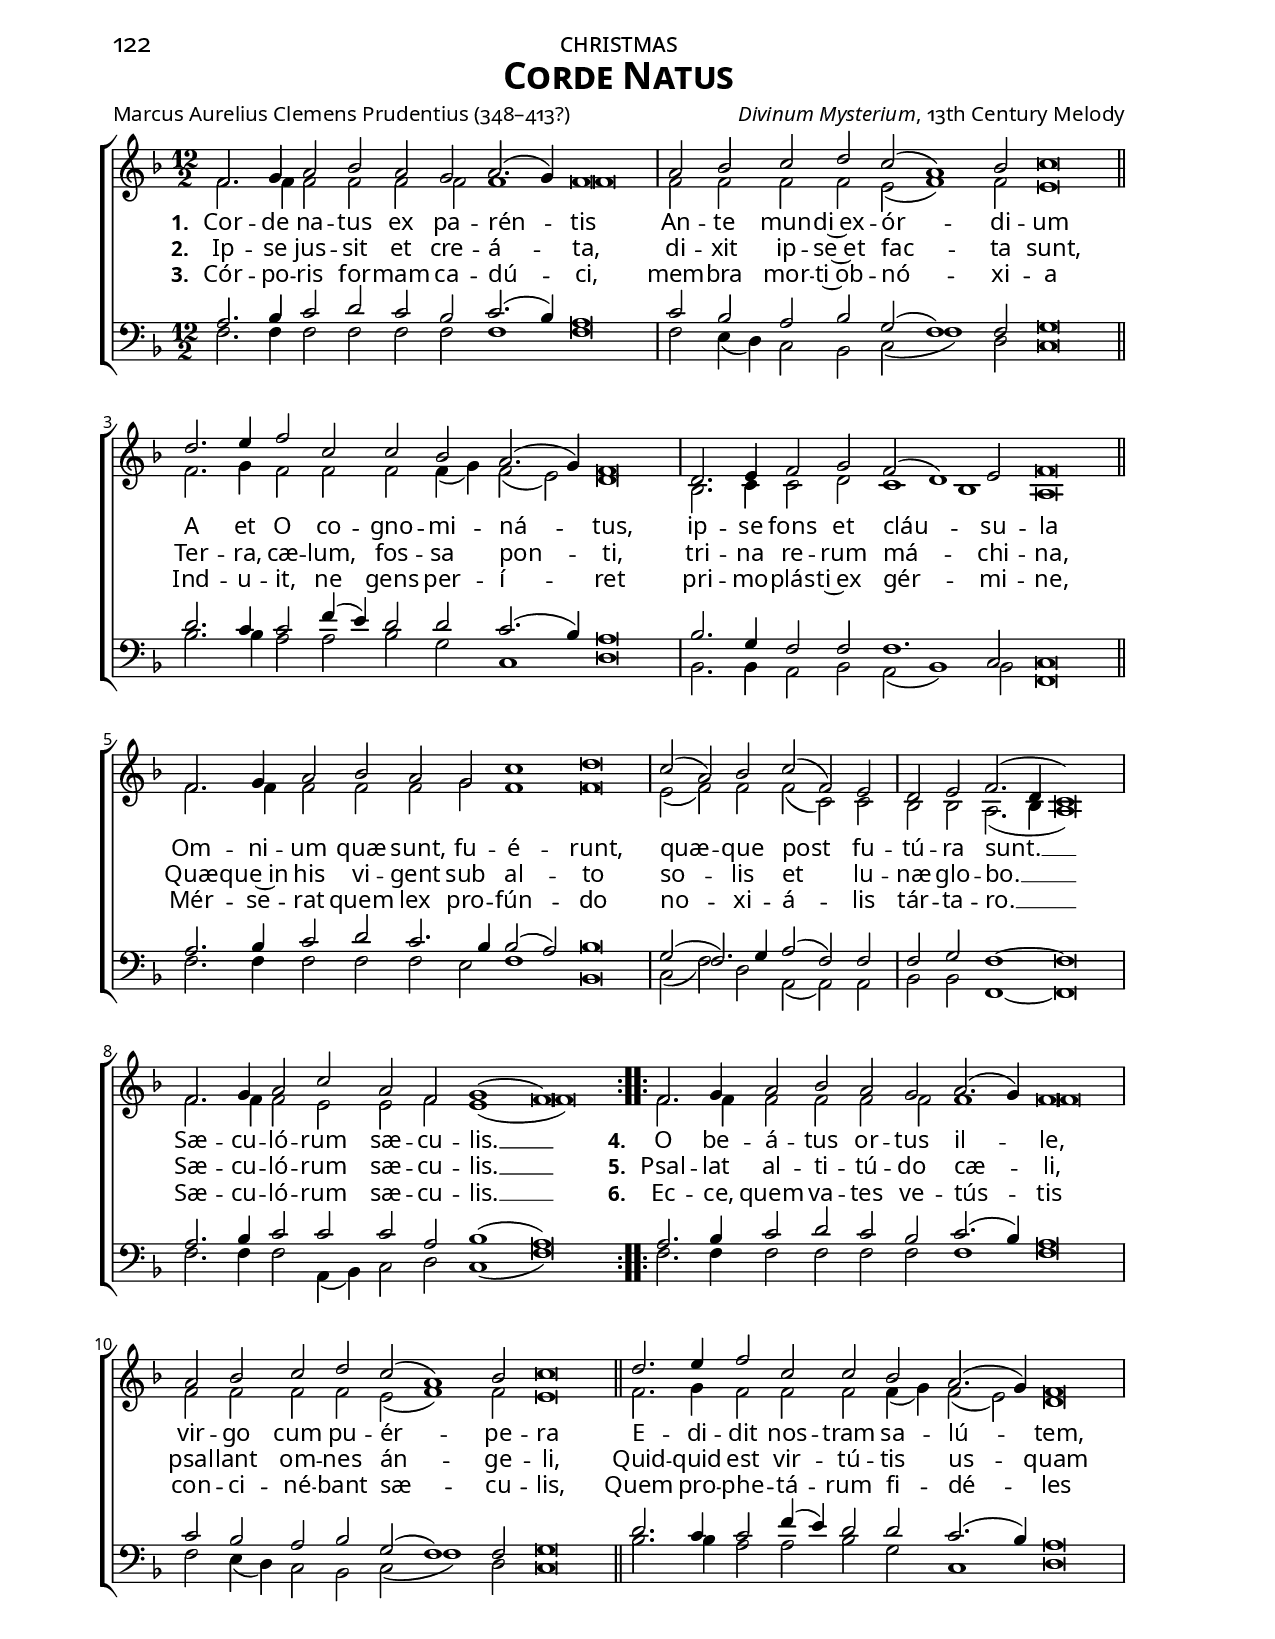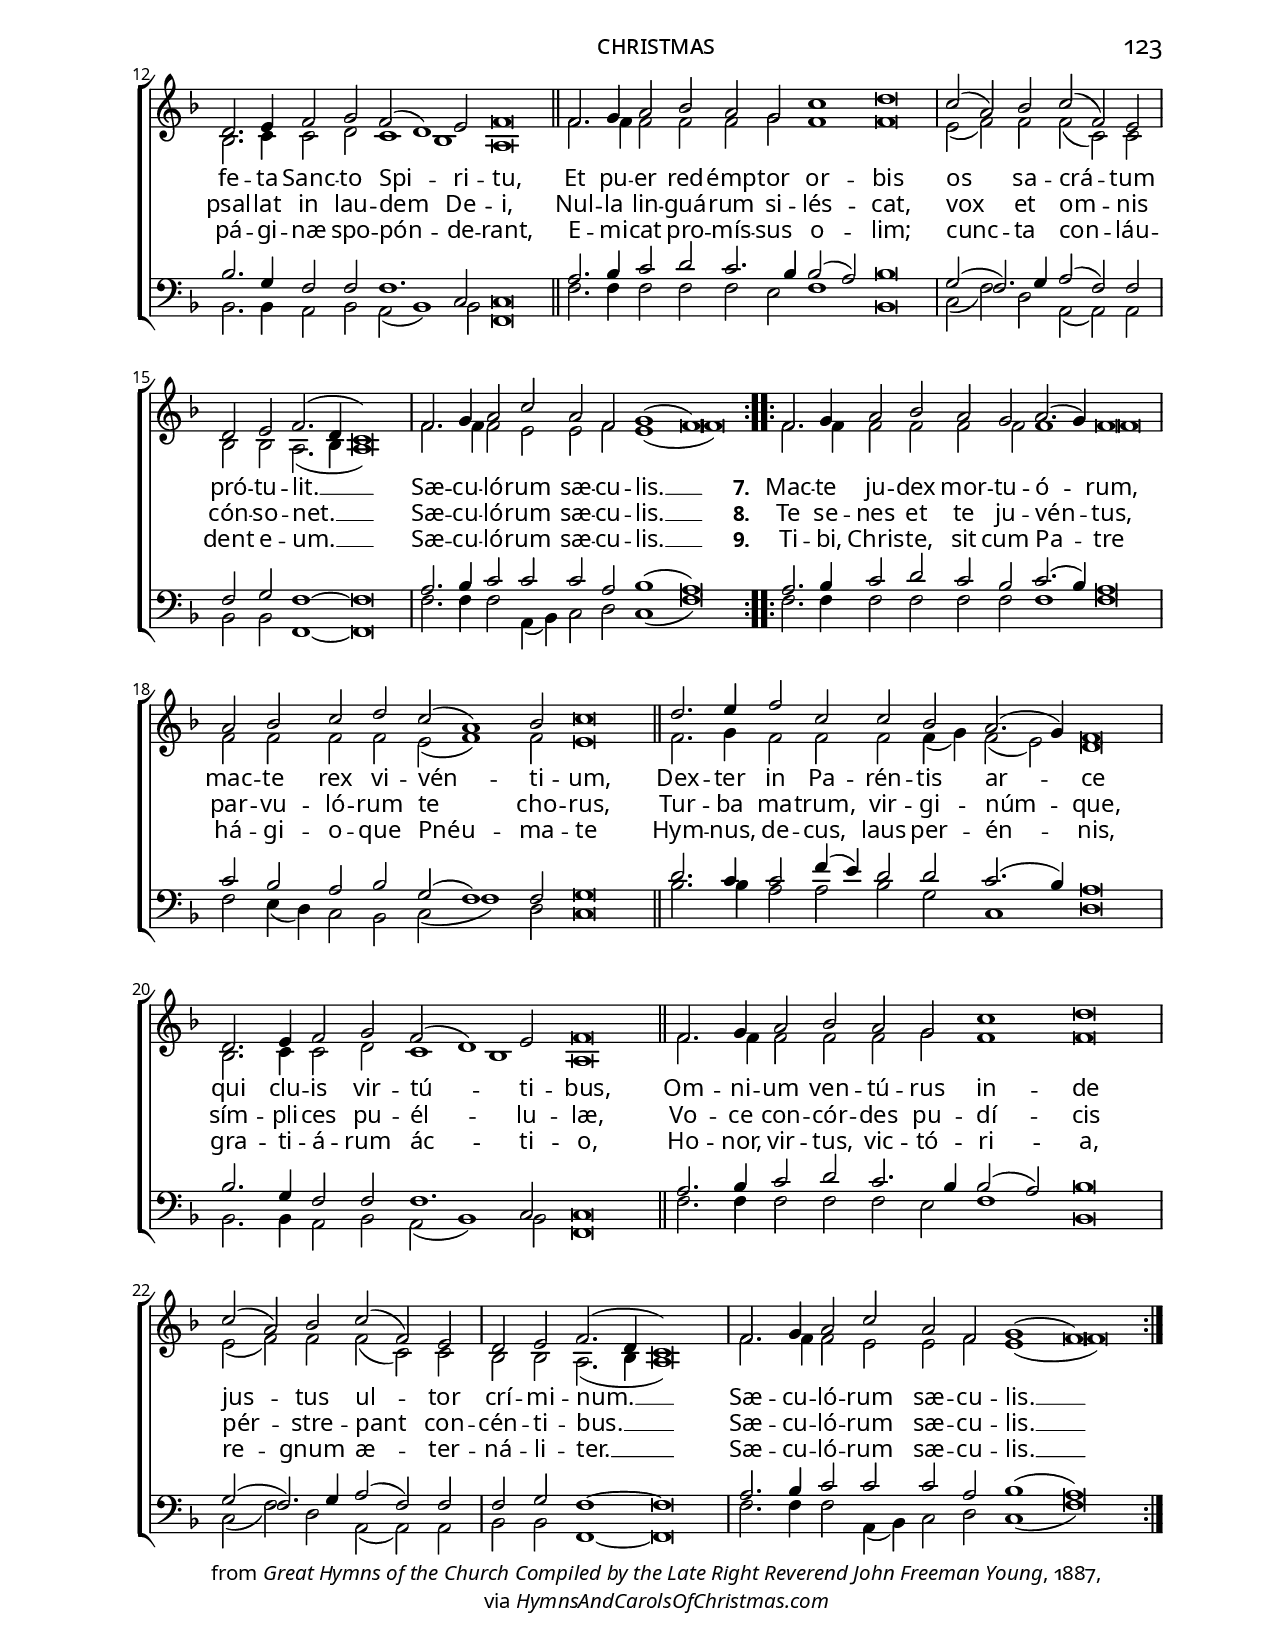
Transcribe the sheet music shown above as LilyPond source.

\version "2.14.2"
\include "util.ly"
\header {
  title = \markup{\override #'(font-name . "Garamond Premier Pro Semibold"){ \abs-fontsize #18 \smallCapsOldStyle"Corde Natus"}}
  poet = \markup\oldStyleNum"Marcus Aurelius Clemens Prudentius (348–413?)"
  composer = \markup\concat{\italic"Divinum Mysterium" \oldStyleNum", 13th Century Melody"}
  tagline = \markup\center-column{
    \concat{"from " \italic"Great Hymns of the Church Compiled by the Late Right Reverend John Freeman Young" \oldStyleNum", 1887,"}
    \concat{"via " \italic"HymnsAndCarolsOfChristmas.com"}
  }
}
\paper {
  %print-all-headers = ##t
  paper-height = 11\in
  paper-width = 8.5\in
  indent = 0\in
  %system-system-spacing = #'((basic-distance . 10) (padding . 0))
  system-system-spacing =
    #'((basic-distance . 0)
       (minimum-distance . 0)
       (padding . -5)
       (stretchability . 100))
  ragged-last-bottom = ##f
  ragged-bottom = ##f
  two-sided = ##t
  inner-margin = 1\in
  outer-margin = 0.75\in
  top-margin = 0.26\in
  bottom-margin = 0.25\in
  first-page-number = #122
  print-first-page-number = ##t
  headerLine = \markup{\override #'(font-name . "Garamond Premier Pro") \smallCapsOldStyle"christmas"}
  oddHeaderMarkup = \markup\fill-line{
     \override #'(font-name . "Garamond Premier Pro")\abs-fontsize #12.5
     \combine 
        \fill-line{"" \on-the-fly #print-page-number-check-first
        \oldStylePageNum""
        }
        \fill-line{\headerLine}
  }
  evenHeaderMarkup = \markup {
     \override #'(font-name . "Garamond Premier Pro")\abs-fontsize #12.5
     \combine
        \on-the-fly #print-page-number-check-first
        \oldStylePageNum""
        \fill-line{\headerLine}
  }
}
#(set-global-staff-size 18) \paper{ #(define fonts (make-pango-font-tree "Garamond Premier Pro" "Garamond Premier Pro" "Garamond Premier Pro" (/ 18 20))) }
%6.14 #(set-global-staff-size 14) \paper{ #(define fonts (make-pango-font-tree "Garamond Premier Pro" "Garamond Premier Pro" "Garamond Premier Pro" (/ 14 20))) }
%6x9 #(set-global-staff-size 14.5) \paper{ #(define fonts (make-pango-font-tree "Garamond Premier Pro" "Garamond Premier Pro" "Garamond Premier Pro" (/ 14.5 20))) }
global = {
  \key f \major
  \time 12/2
  \autoBeamOff
  \override DynamicLineSpanner #'staff-padding = #0.0
  \override DynamicLineSpanner #'Y-extent = #'(-1 . 1)
}

sopMusic = \relative c' {
  \repeat volta 3 {
    f2. g4 a2 bes a g a2.( g4) f\breve |
    a2 bes c d c( a1) bes2 c\breve \bar "||"
    
    d2. e4 f2 c c bes a2.( g4) f\breve |
    d2. e4 f2 g f( d1) e2 f\breve \bar "||"
    
    f2. g4 a2 bes a g c1 d\breve |
    \partial 2*6 c2( a) bes c( f,) e |
    
    \partial 2*8 d2 e f2.( d4 c\breve) |
    f2. g4 a2 c a f g1( f\breve)
  }
}
sopWords = \lyricmode {
  
}

altoMusic = \relative c' {
  f2. f4 f2 f f f f1 f\breve |
  f2 f f f e( f1) f2 e\breve \bar "||"
  
  f2. g4 f2 f f f4( g) f2( e) d\breve |
  bes2. c4 c2 d c1 bes a\breve \bar "||"
  
  f'2. f4 f2 f f g f1 f\breve |
  e2( f) f f( c) c |
  
  bes2 bes a2.( bes4 a\breve) |
  f'2. f4 f2 e e f e1( f\breve)
}
altoWords = \lyricmode {
  \dropLyricsIX
  \set associatedVoice = "sopranos"
  \set stanza = #"1. "
  Cor -- de na -- tus ex pa -- rén -- tis
  An -- te mun -- di~ex -- ór -- di -- um
  A et O co -- gno -- mi -- ná -- tus,
  ip -- se fons et cláu -- su -- la
  Om -- ni -- um quæ sunt, fu -- é -- runt,
  quæ -- que post fu -- tú -- ra sunt. __
  Sæ -- cu -- ló -- rum sæ -- cu -- lis. __
  
  \set stanza = #"4. "
  O be -- á -- tus or -- tus il -- le,
  vir -- go cum pu -- ér -- pe -- ra
  E -- di -- dit nos -- tram sa -- lú -- tem,
  fe -- ta Sanc -- to Spi -- ri -- tu,
  Et pu -- er red -- émp -- tor or -- bis
  os sa -- crá -- tum pró -- tu -- lit. __
  Sæ -- cu -- ló -- rum sæ -- cu -- lis. __
  
  
  \set stanza = #"7. "
  Mac -- te ju -- dex mor -- tu -- ó -- rum,
  mac -- te rex vi -- vén -- ti -- um,
  Dex -- ter in Pa -- rén -- tis ar -- ce
  qui clu -- is vir -- tú -- ti -- bus,
  Om -- ni -- um ven -- tú -- rus in -- de
  jus -- tus ul -- tor crí -- mi -- num. __
  Sæ -- cu -- ló -- rum sæ -- cu -- lis. __
}
altoWordsII = \lyricmode {
  \dropLyricsIX
%\markup\italic
  \set associatedVoice = "sopranos"
  \set stanza = #"2. "
  Ip -- se jus -- sit et cre -- á -- ta,
  di -- xit ip -- se~et fac -- ta sunt,
  Ter -- ra, cæ -- lum, fos -- sa pon -- ti,
  tri -- na re -- rum má -- chi -- na,
  Quæ -- que~in his vi -- gent sub al -- to
  so -- lis et lu -- næ glo -- bo. __
  Sæ -- cu -- ló -- rum sæ -- cu -- lis. __
  
  \set stanza = #"5. "
  Psal -- lat al -- ti -- tú -- do cæ -- li,
  psal -- lant om -- nes án -- ge -- li,
  Quid -- quid est vir -- tú -- tis us -- quam
  psal -- lat in lau -- dem De -- i,
  Nul -- la lin -- guá -- rum si -- lés -- cat,
  vox et om -- nis cón -- so -- net. __
  Sæ -- cu -- ló -- rum sæ -- cu -- lis. __
  
  \set stanza = #"8. "
  Te se -- nes et te ju -- vén -- tus,
  par -- vu -- ló -- rum te cho -- rus,
  Tur -- ba ma -- trum, vir -- gi -- núm -- que,
  sím -- pli -- ces pu -- él -- lu -- læ,
  Vo -- ce con -- cór -- des pu -- dí -- cis
  pér -- stre -- pant con -- cén -- ti -- bus. __
  Sæ -- cu -- ló -- rum sæ -- cu -- lis. __
}
altoWordsIII = \lyricmode {
  \dropLyricsIX
  \set associatedVoice = "sopranos"
  \set stanza = #"3. "
  Cór -- po -- ris for -- mam ca -- dú -- ci,
  mem -- bra mor -- ti~ob -- nó -- xi -- a
  Ind -- u -- it, ne gens per -- í -- ret
  pri -- mo -- plás -- ti~ex gér -- mi -- ne,
  Mér -- se -- rat quem lex pro -- fún -- do
  no -- xi -- á -- lis tár -- ta -- ro. __
  Sæ -- cu -- ló -- rum sæ -- cu -- lis. __
  
  
  \set stanza = #"6. "
  Ec -- ce, quem va -- tes ve -- tús -- tis
  con -- ci -- né -- bant sæ -- cu -- lis,
  Quem pro -- phe -- tá -- rum fi -- dé -- les
  pá -- gi -- næ spo -- pón -- de -- rant,
  E -- mi -- cat pro -- mís -- sus o -- lim;
  cunc -- ta con -- láu -- dent e -- um. __
  Sæ -- cu -- ló -- rum sæ -- cu -- lis. __
  
  \set stanza = #"9. "
  Ti -- bi, Chris -- te, sit cum Pa -- tre
  há -- gi -- o -- que Pnéu -- ma -- te
  Hym -- nus, de -- cus, laus per -- én -- nis,
  gra -- ti -- á -- rum ác -- ti -- o,
  Ho -- nor, vir -- tus, vic -- tó -- ri -- a,
  re -- gnum æ -- ter -- ná -- li -- ter. __
  Sæ -- cu -- ló -- rum sæ -- cu -- lis. __
}
altoWordsIV = \lyricmode {
  \set associatedVoice = "sopranos"
}
altoWordsV = \lyricmode {
  \set associatedVoice = "sopranos"
}
altoWordsVI = \lyricmode {
  \set associatedVoice = "sopranos"
}
altoWordsVII = \lyricmode {
  \set associatedVoice = "sopranos"
}
altoWordsVIII = \lyricmode {
  \set associatedVoice = "sopranos"
}
altoWordsIX = \lyricmode {
  \set associatedVoice = "sopranos"
}
tenorMusic = \relative c' {
  a2. bes4 c2 d c bes c2.( bes4) a\breve |
  c2 bes a bes g( f1) f2 g\breve \bar "||"
  
  d'2. c4 c2 f4( e) d2 d c2.( bes4) a\breve |
  bes2. g4 f2 f f1. c2 c\breve \bar "||"
  
  a'2. bes4 c2 d c2. bes4 bes2( a) bes\breve |
  g2( f2.) g4 a2( f) f |
  
  f2 g f1~f\breve |
  a2. bes4 c2 c c a bes1( a\breve)
}
tenorWords = \lyricmode {

}

bassMusic = \relative c {
  f2. f4 f2 f f f f1 f\breve |
  f2 e4( d) c2 bes c( f1) d2 c\breve \bar "||"
  
  bes'2. bes4 a2 a bes g c,1 d\breve |
  bes2. bes4 a2 bes a( bes1) bes2 f\breve \bar "||"
  
  f'2. f4 f2 f f e f1 bes,\breve |
  c2( f) d a( a) a |
  
  bes2 bes f1~ f\breve |
  f'2. f4 f2 a,4( bes) c2 d c1( f\breve)
}
bassWords = \lyricmode {

}

pianoRH = \relative c' {
  
}
pianoLH = \relative c' {
  
}

\score {
  <<
   \new ChoirStaff <<
    \new Staff = women <<
      \new Voice = "sopranos" { \voiceOne << \global \repeat unfold3\sopMusic >> }
      \new Voice = "altos" { \voiceTwo << \global \repeat unfold3\altoMusic >> }
    >>
    \new Lyrics \with { alignAboveContext = #"women" \override VerticalAxisGroup #'nonstaff-relatedstaff-spacing = #'((basic-distance . 1))} \lyricsto "sopranos" \sopWords
    \new Lyrics = "altosIX"  \with { alignBelowContext = #"women" } \lyricsto "altos" \altoWordsIX
    \new Lyrics = "altosVIII"  \with { alignBelowContext = #"women" } \lyricsto "altos" \altoWordsVIII
    \new Lyrics = "altosVII"  \with { alignBelowContext = #"women" } \lyricsto "altos" \altoWordsVII
    \new Lyrics = "altosVI"  \with { alignBelowContext = #"women" } \lyricsto "altos" \altoWordsVI
    \new Lyrics = "altosV"  \with { alignBelowContext = #"women" } \lyricsto "altos" \altoWordsV
    \new Lyrics = "altosIV"  \with { alignBelowContext = #"women" } \lyricsto "altos" \altoWordsIV
    \new Lyrics = "altosIII"  \with { alignBelowContext = #"women" } \lyricsto "altos" \altoWordsIII
    \new Lyrics = "altosII"  \with { alignBelowContext = #"women" } \lyricsto "altos" \altoWordsII
    \new Lyrics = "altos"  \with { alignBelowContext = #"women" \override VerticalAxisGroup #'nonstaff-relatedstaff-spacing = #'((padding . -0.5))} \lyricsto "altos" \altoWords
   \new Staff = men <<
      \clef bass
      \new Voice = "tenors" { \voiceOne << \global \repeat unfold3\tenorMusic >> }
      \new Voice = "basses" { \voiceTwo << \global \repeat unfold3\bassMusic >> }
    >>
    \new Lyrics \with { alignAboveContext = #"men" \override VerticalAxisGroup #'nonstaff-relatedstaff-spacing = #'((basic-distance . 1)) } \lyricsto "tenors" \tenorWords
    \new Lyrics \with { alignBelowContext = #"men" \override VerticalAxisGroup #'nonstaff-relatedstaff-spacing = #'((basic-distance . 1)) } \lyricsto "basses" \bassWords
  >>
%    \new PianoStaff << \new Staff { \new Voice { \pianoRH } } \new Staff { \clef "bass" \pianoLH } >>
  >>
  \layout {
  \context {
    \Lyrics
    \override LyricText #'font-size = #1.3
  }
%6.14 \context {\Lyrics \override LyricText #'font-size = #0.5 }
    \context {
      \Score
      %\override SpacingSpanner #'base-shortest-duration = #(ly:make-moment 1 8)
      %\override SpacingSpanner #'common-shortest-duration = #(ly:make-moment 1 4)
    }
    \context {
      % Remove all empty staves
      % \Staff \RemoveEmptyStaves \override VerticalAxisGroup #'remove-first = ##t
    }
    \context {
      \Lyrics
      \override LyricText #'X-offset = #center-on-word
    }
  }
}

